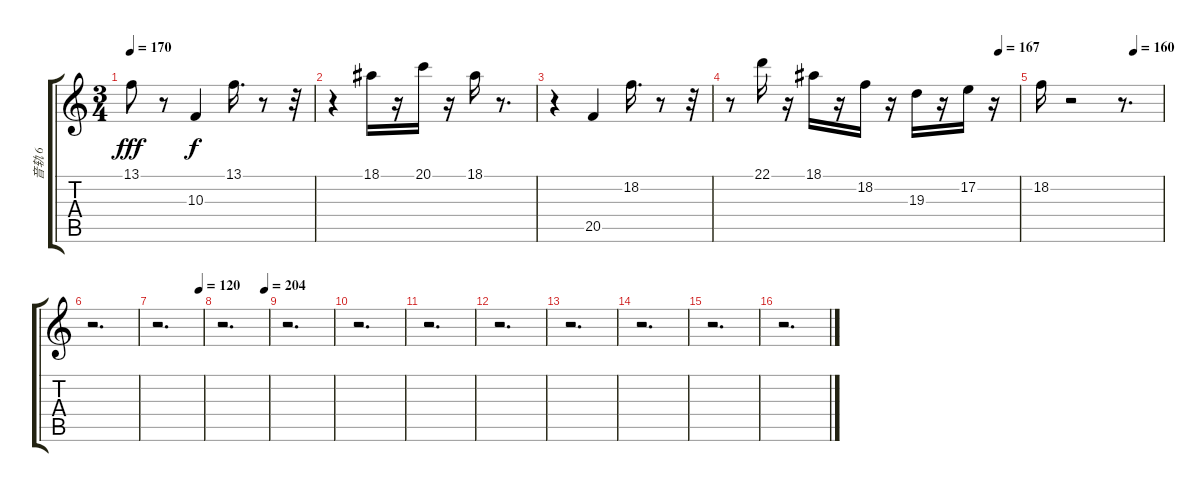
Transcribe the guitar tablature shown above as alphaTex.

\track ("音轨 6" "音轨 6") {instrument stringensemble1}
\staff {score tabs}
\tuning (E4 B3 G3 D3 A2 E2) {hide}
\ts (3 4)
\tempo 170
\clef g2
\ks c
13.1.8{dy fff} r.8 10.3.4{dy f} 13.1.16{d} r.8 r.32 |
r.4 18.1.16 r.16 20.1.16 r.16 18.1.16 r.8{d} |
r.4 20.5.4 18.2.16{d} r.8 r.32 |
\tempo (167 0.9305555555555556)
r.8 22.1.16 r.16 18.1.16 r.16 18.2.16 r.16 19.3.16 r.16 17.2.16 r.16 |
\tempo (160 0.7638888888888888)
18.2.16 r.2 r.8{d} |
r.2{d} |
\tempo (120 0.9305555555555556)
r.2{d} |
\tempo (204 0.9305555555555556)
r.2{d} |
r.2{d} |
r.2{d} |
r.2{d} |
r.2{d} |
r.2{d} |
r.2{d} |
r.2{d} |
r.2{d}
